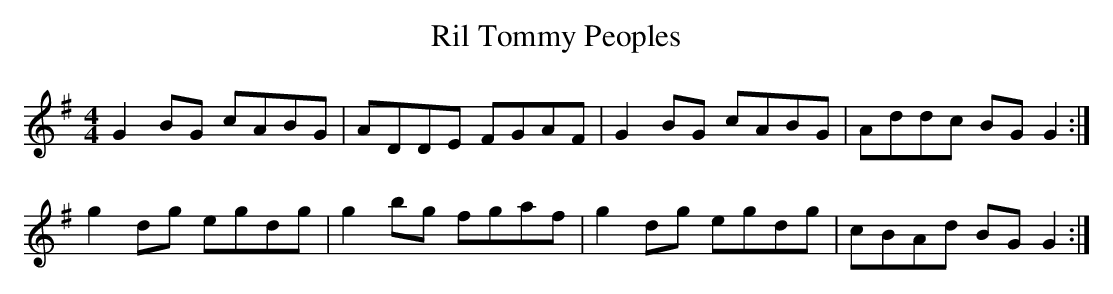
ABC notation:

X:1
T:Ril Tommy Peoples
M:4/4
L:1/8
K:G
G2 BG cABG| ADDE FGAF|G2 BG cABG|Addc BG G2:|!
g2 dg egdg|g2 bg fgaf|g2 dg egdg|cBAd BG G2:|
